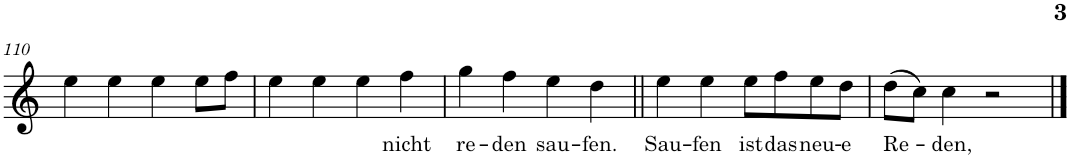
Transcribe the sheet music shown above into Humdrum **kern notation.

**kern	**text
*part1	*part1
*staff1	*staff1
*I"Bb Trumpet	*
*I'Bb Tpt.	*
!!LO:PB:g=z
*clefG2	*
*Trd1c2	*
*k[]	*
*M4/4	*
=110	=110
4ee\	.
4ee\	.
4ee\	.
8ee\L	.
8ff\J	.
=111	=111
4ee\	.
4ee\	.
4ee\	.
!	!LO:LY:b
4ff\	nicht
=112	=112
!	!LO:LY:b
4gg\	re-
!	!LO:LY:b
4ff\	-den
!	!LO:LY:b
4ee\	sau-
!	!LO:LY:b
4dd\	-fen.
=113||	=113||
!	!LO:LY:b
4ee\	Sau-
!	!LO:LY:b
4ee\	-fen
!	!LO:LY:b
8ee\L	ist
!	!LO:LY:b
8ff\	das
!	!LO:LY:b
8ee\	neu-
!	!LO:LY:b
8dd\J	-e
=114	=114
!	!LO:LY:b
(8dd\L	Re-
8cc\J)	.
!	!LO:LY:b
4cc\	-den,
2r	.
==	==
*-	*-
